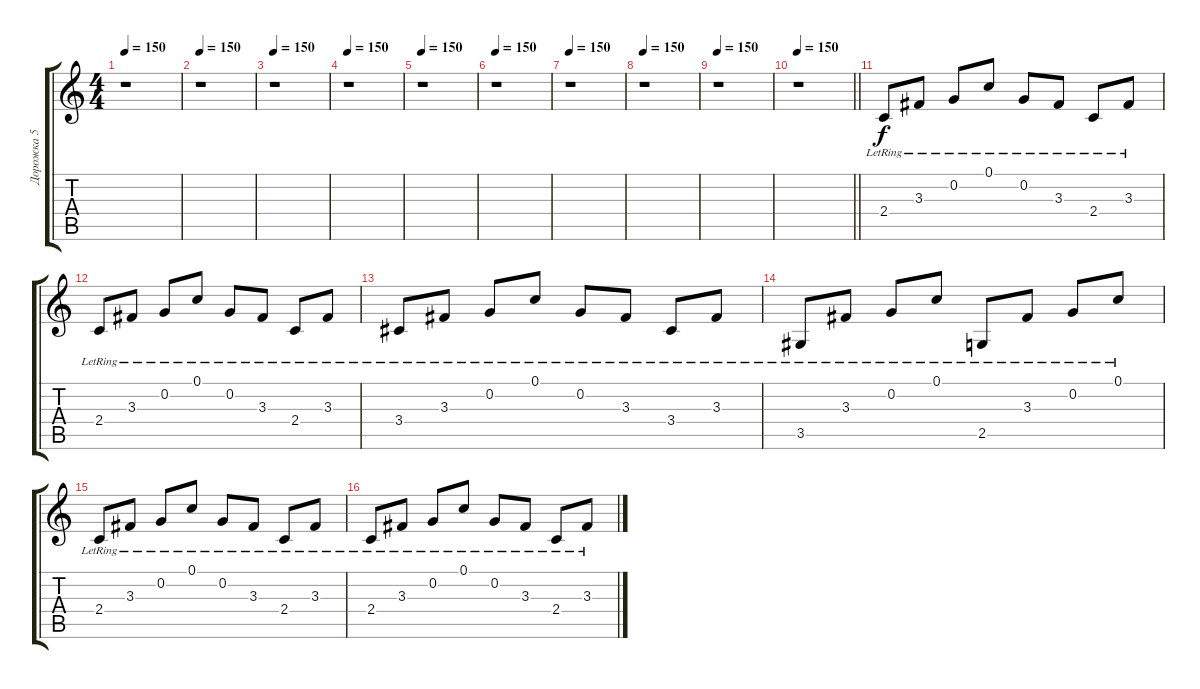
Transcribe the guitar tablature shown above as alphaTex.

\track ("Дорожка 5" "Дорожка 5") {instrument acousticguitarsteel}
\staff {score tabs}
\tuning (C4 G3 Eb3 Bb2 F2 C2) {hide}
\ts (4 4)
\tempo 150
\clef g2
\ks c
r.1{dy f} |
\tempo 150
r.1 |
\tempo 150
r.1 |
\tempo 150
r.1 |
\tempo 150
r.1 |
\tempo 150
r.1 |
\tempo 150
r.1 |
\tempo 150
r.1 |
\tempo 150
r.1 |
\tempo 150
\barLineRight lightlight
r.1 |
2.4{lr}.8 3.3{lr}.8 0.2{lr}.8 0.1{lr}.8 0.2{lr}.8 3.3{lr}.8 2.4{lr}.8 3.3{lr}.8 |
2.4{lr}.8 3.3{lr}.8 0.2{lr}.8 0.1{lr}.8 0.2{lr}.8 3.3{lr}.8 2.4{lr}.8 3.3{lr}.8 |
3.4{lr}.8 3.3{lr}.8 0.2{lr}.8 0.1{lr}.8 0.2{lr}.8 3.3{lr}.8 3.4{lr}.8 3.3{lr}.8 |
3.5{lr}.8 3.3{lr}.8 0.2{lr}.8 0.1{lr}.8 2.5{lr}.8 3.3{lr}.8 0.2{lr}.8 0.1{lr}.8 |
2.4{lr}.8 3.3{lr}.8 0.2{lr}.8 0.1{lr}.8 0.2{lr}.8 3.3{lr}.8 2.4{lr}.8 3.3{lr}.8 |
2.4{lr}.8 3.3{lr}.8 0.2{lr}.8 0.1{lr}.8 0.2{lr}.8 3.3{lr}.8 2.4{lr}.8 3.3{lr}.8
